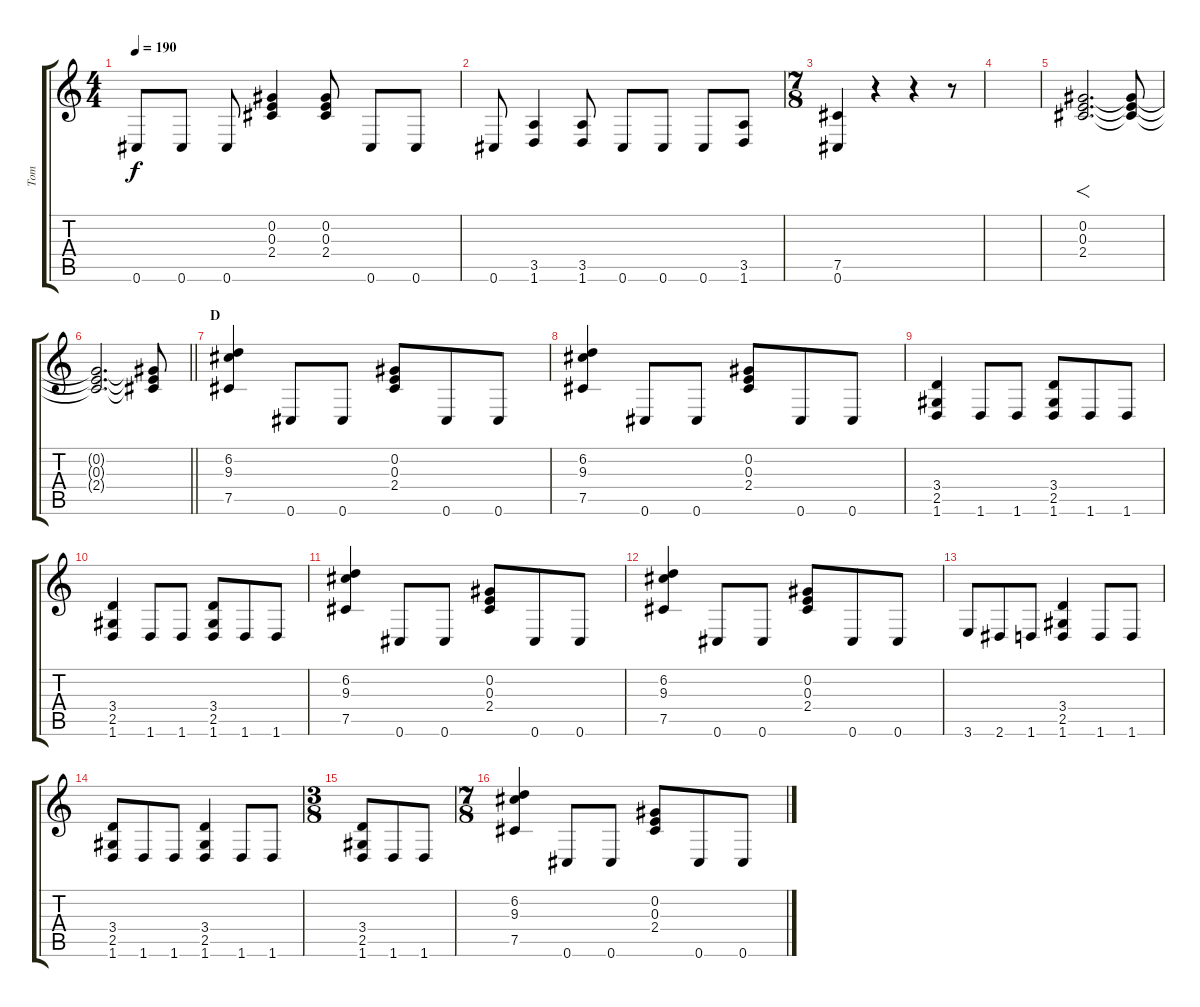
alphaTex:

\track ("Tom" "Tom") {instrument distortionguitar}
\staff {score tabs}
\tuning (Db4 Ab3 E3 B2 Gb2 Db2) {hide}
\ts (4 4)
\tempo 190
\clef g2
\ks c
0.6.8{dy f} 0.6.8 0.6.8 (0.2 0.3 2.4).4 (0.2 0.3 2.4).8 0.6.8 0.6.8 |
0.6.8 (3.5 1.6).4 (3.5 1.6).8 0.6.8 0.6.8 0.6.8 (3.5 1.6).8 |
\ts (7 8)
(7.5 0.6).4 r.4 r.4 r.8 |
|
(0.2 0.3 2.4).2{f d} (0.2{t} 0.3{t} 2.4{t}).8 |
\barLineRight lightlight
(0.2{t} 0.3{t} 2.4{t}).2{d} (0.2{t} 0.3{t} 2.4{t}).8 |
\section ("" "D")
(6.2 9.3 7.5).4 0.6.8 0.6.8 (0.2 0.3 2.4).8 0.6.8 0.6.8 |
(6.2 9.3 7.5).4 0.6.8 0.6.8 (0.2 0.3 2.4).8 0.6.8 0.6.8 |
(3.4 2.5 1.6).4 1.6.8 1.6.8 (3.4 2.5 1.6).8 1.6.8 1.6.8 |
(3.4 2.5 1.6).4 1.6.8 1.6.8 (3.4 2.5 1.6).8 1.6.8 1.6.8 |
(6.2 9.3 7.5).4 0.6.8 0.6.8 (0.2 0.3 2.4).8 0.6.8 0.6.8 |
(6.2 9.3 7.5).4 0.6.8 0.6.8 (0.2 0.3 2.4).8 0.6.8 0.6.8 |
3.6.8 2.6.8 1.6.8 (3.4 2.5 1.6).4 1.6.8 1.6.8 |
(3.4 2.5 1.6).8 1.6.8 1.6.8 (3.4 2.5 1.6).4 1.6.8 1.6.8 |
\ts (3 8)
(3.4 2.5 1.6).8 1.6.8 1.6.8 |
\ts (7 8)
(6.2 9.3 7.5).4 0.6.8 0.6.8 (0.2 0.3 2.4).8 0.6.8 0.6.8
